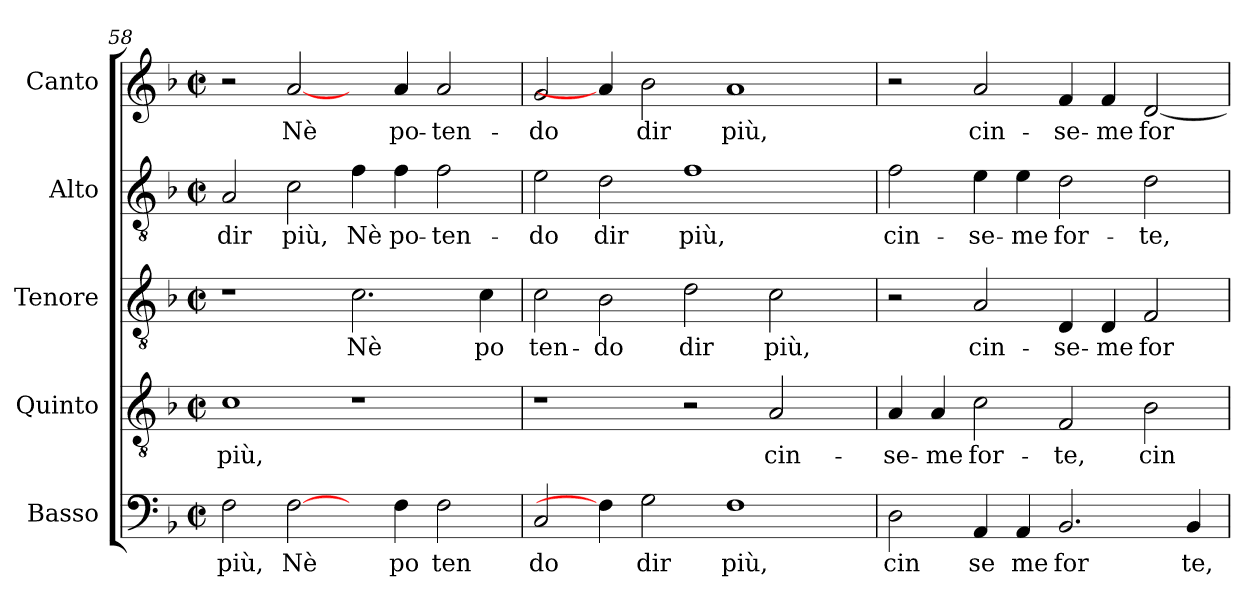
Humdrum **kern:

**kern	**text	**kern	**text	**kern	**text	**kern	**text	**kern	**text
*part5	*part5	*part4	*part4	*part3	*part3	*part2	*part2	*part1	*part1
*staff5	*staff5	*staff4	*staff4	*staff3	*staff3	*staff2	*staff2	*staff1	*staff1
*I"Basso	*	*I"Quinto	*	*I"Tenore	*	*I"Alto	*	*I"Canto	*
*clefF4	*	*clefGv2	*	*clefGv2	*	*clefGv2	*	*clefG2	*
*k[b-]	*	*k[b-]	*	*k[b-]	*	*k[b-]	*	*k[b-]	*
*F:	*	*F:	*	*F:	*	*F:	*	*F:	*
*M2/2	*	*M2/2	*	*M2/2	*	*M2/2	*	*M2/2	*
*met(c|)	*	*met(c|)	*	*met(c|)	*	*met(c|)	*	*met(c|)	*
=58	=58	=58	=58	=58	=58	=58	=58	=58	=58
!	!LO:LY:b:cj	!	!LO:LY:b:cj	!	!	!	!LO:LY:b:cj	!	!
2F\	più,	1c	più,	1r	.	2A/	dir	2r	.
!	!LO:LY:b:cj	!	!	!	!	!	!LO:LY:b:cj	!	!LO:LY:b:cj
[2F\	Nè	.	.	.	.	2c\	più,	[2a/	Nè
!	!	!	!	!	!LO:LY:b:cj	!	!LO:LY:b:cj	!	!
4ryy	.	1r	.	2.c\	Nè	4f\	Nè	4ryy	.
!	!LO:LY:b:cj	!	!	!	!	!	!LO:LY:b:cj	!	!LO:LY:b:cj
4F\	po	.	.	.	.	4f\	po-	4a/	po-
!	!LO:LY:b:cj	!	!	!	!	!	!LO:LY:b:cj	!	!LO:LY:b:cj
2F\	ten	.	.	.	.	2f\	-ten-	2a/	-ten-
!	!	!	!	!	!LO:LY:b:cj	!	!	!	!
.	.	.	.	4c\	po	.	.	.	.
!!LO:PB:g=z
=59	=59	=59	=59	=59	=59	=59	=59	=59	=59
!	!LO:LY:b:cj	!	!	!	!LO:LY:b:cj	!	!LO:LY:b:cj	!	!LO:LY:b:cj
2C/	do	1r	.	2c\	ten-	2e\	-do	2g/	-do
!	!	!	!	!	!LO:LY:b:cj	!	!LO:LY:b:cj	!	!
4F\]	.	.	.	2B-\	-do	2d\	dir	4a/]	.
!	!LO:LY:b:cj	!	!	!	!	!	!	!	!LO:LY:b:cj
2G\	dir	.	.	.	.	.	.	2b-\	dir
!	!	!	!	!	!LO:LY:b:cj	!	!LO:LY:b:cj	!	!
.	.	2r	.	2d\	dir	1f	più,	.	.
!	!LO:LY:b:cj	!	!	!	!	!	!	!	!LO:LY:b:cj
1F	più,	.	.	.	.	.	.	1a	più,
!	!	!	!LO:LY:b:cj	!	!LO:LY:b:cj	!	!	!	!
.	.	2A/	cin-	2c\	più,	.	.	.	.
.	.	4ryy	.	4ryy	.	4ryy	.	.	.
=60	=60	=60	=60	=60	=60	=60	=60	=60	=60
!	!LO:LY:b:cj	!	!LO:LY:b:cj	!	!	!	!LO:LY:b:cj	!	!
2D\	cin	4A/	-se-	2r	.	2f\	cin-	2r	.
!	!	!	!LO:LY:b:cj	!	!	!	!	!	!
.	.	4A/	-me	.	.	.	.	.	.
!	!LO:LY:b:cj	!	!LO:LY:b:cj	!	!LO:LY:b:cj	!	!LO:LY:b:cj	!	!LO:LY:b:cj
4AA/	se	2c\	for-	2A/	cin-	4e\	-se-	2a/	cin-
!	!LO:LY:b:cj	!	!	!	!	!	!LO:LY:b:cj	!	!
4AA/	me	.	.	.	.	4e\	-me	.	.
!	!LO:LY:b:cj	!	!LO:LY:b:cj	!	!LO:LY:b:cj	!	!LO:LY:b:cj	!	!LO:LY:b:cj
2.BB-/	for	2F/	-te,	4D/	-se-	2d\	for-	4f/	-se-
!	!	!	!	!	!LO:LY:b:cj	!	!	!	!LO:LY:b:cj
.	.	.	.	4D/	-me	.	.	4f/	-me
!	!	!	!LO:LY:b:cj	!	!LO:LY:b:cj	!	!LO:LY:b:cj	!	!LO:LY:b:cj
.	.	2B-\	cin-	2F/	for-	2d\	-te,	[<2d/	for-
!	!LO:LY:b:cj	!	!	!	!	!	!	!	!
4BB-/	te,	.	.	.	.	.	.	.	.
=	=	=	=	=	=	=	=	=	=
*-	*-	*-	*-	*-	*-	*-	*-	*-	*-
